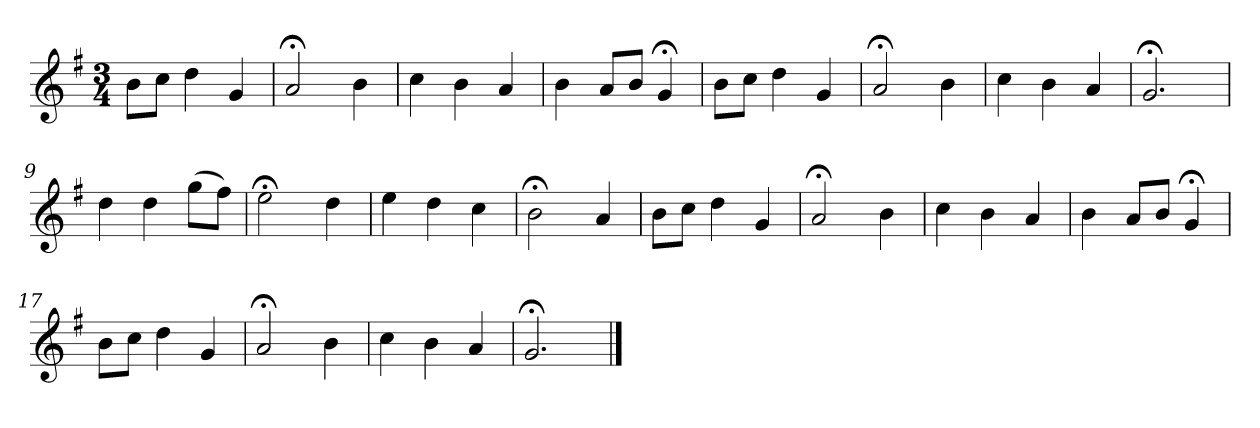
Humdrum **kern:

**kern
*part1
*staff1
*k[f#]
*G:
*M3/4
*MM120
=1
8bL
8ccJ
4dd
4g
=2
2a;<
4b
=3
4cc
4b
4a
=4
4b
8aL
8bJ
4g;<
=5
8bL
8ccJ
4dd
4g
=6
2a;<
4b
=7
4cc
4b
4a
=8
2.g;<
=9
4dd
4dd
(8ggL
8ff#J)
=10
2ee;<
4dd
=11
4ee
4dd
4cc
=12
2b;<
4a
=13
8bL
8ccJ
4dd
4g
=14
2a;<
4b
=15
4cc
4b
4a
=16
4b
8aL
8bJ
4g;<
=17
8bL
8ccJ
4dd
4g
=18
2a;<
4b
=19
4cc
4b
4a
=20
2.g;<
==
*-
